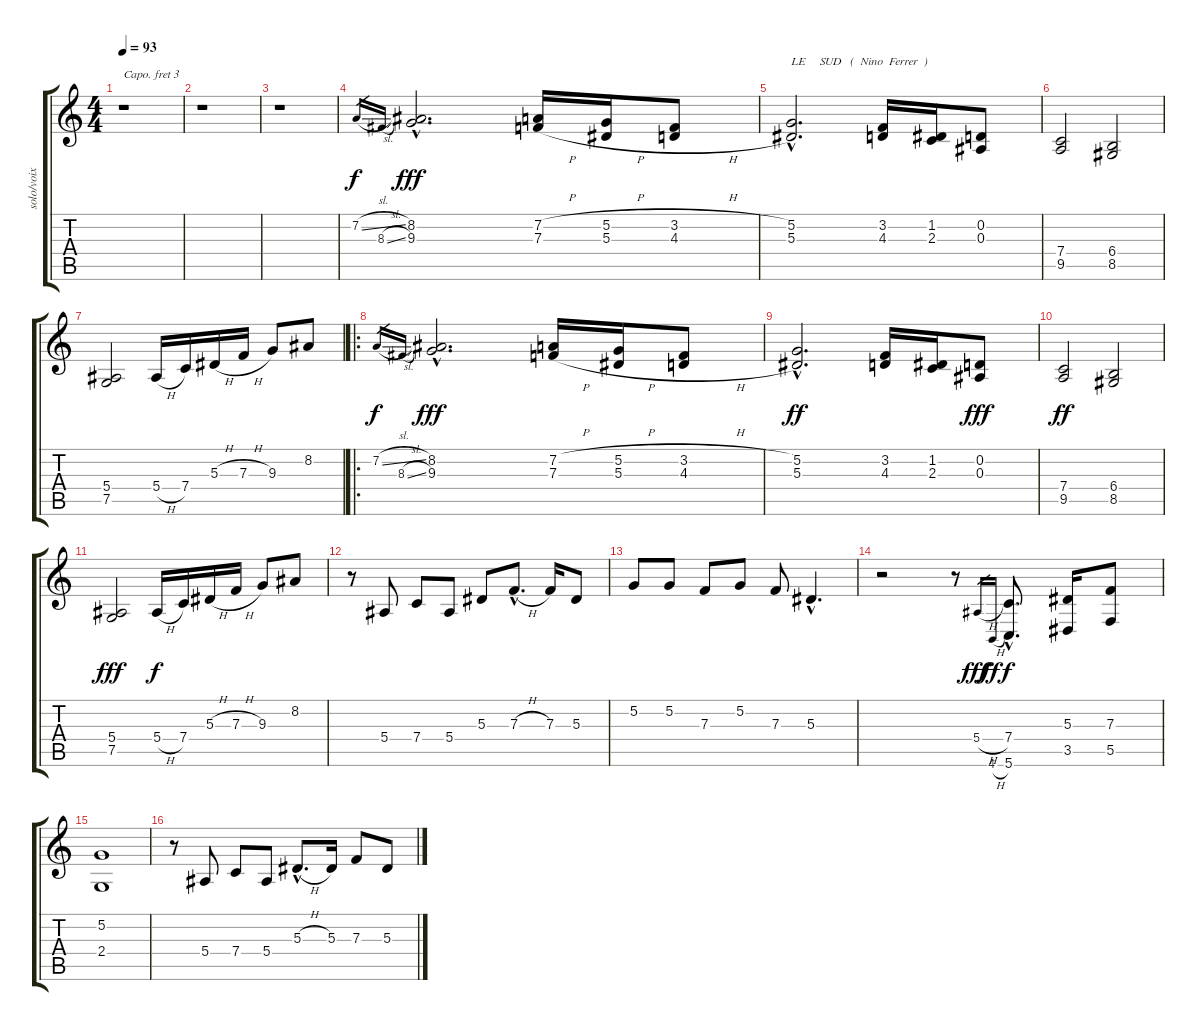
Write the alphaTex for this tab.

\track ("solo/voix" "solo/voix") {instrument acousticgrandpiano}
\staff {score tabs}
\capo 3
\tuning (E4 B3 G3 D3 A2 E2) {hide}
\ts (4 4)
\tempo 93
\clef g2
\ks c
r.1{dy f instrument acousticgrandpiano} |
r.1 |
r.1 |
7.2{sl}.16{gr} 8.3{sl}.16{gr} (8.2{hac} 9.3{hac}).2{d dy fff volume 13 instrument acousticguitarnylon} (7.2{h} 7.3{h}).16 (5.2{h} 5.3{h}).16 (3.2{h} 4.3{h}).8 |
(5.2{hac} 5.3{hac}).2{d txt "LE     SUD   (  Nino  Ferrer  )"} (3.2 4.3).16 (1.2 2.3).16 (0.2 0.3).8 |
(7.4 9.5).2 (6.4 8.5).2 |
(5.4 7.5).2 5.4{h}.16 7.4.16 5.3{h}.16 7.3{h}.16 9.3.8 8.2.8 |
\ro
7.2{sl}.16{gr dy f} 8.3{sl}.16{gr} (8.2{hac} 9.3{hac}).2{d dy fff volume 13 instrument acousticguitarnylon} (7.2{h} 7.3{h}).16 (5.2{h} 5.3{h}).16 (3.2{h} 4.3{h}).8 |
(5.2{hac} 5.3{hac}).2{d dy ff} (3.2 4.3).16 (1.2 2.3).16 (0.2 0.3).8{dy fff} |
(7.4 9.5).2{dy ff} (6.4 8.5).2 |
(5.4 7.5).2{dy fff} 5.4{h}.16{dy f} 7.4.16 5.3{h}.16 7.3{h}.16 9.3.8 8.2.8 |
r.8{volume 16 balance 11 instrument acousticgrandpiano} 5.4.8 7.4.8 5.4.8 5.3.8 7.3{h hac}.8{d} 7.3.16 5.3.8 |
5.2.8 5.2.8 7.3.8 5.2.8 7.3.8 5.3{hac}.4{d} |
r.2 r.8 5.4{h}.16{gr dy fff} 4.6{h}.16{gr dy ff} (7.4{hac} 5.6{hac}).8{d dy f} (5.3 3.5).16 (7.3 5.5).8 |
(5.2 2.4).1 |
r.8 5.4.8 7.4.8 5.4.8 5.3{h hac}.8{d} 5.3.16 7.3.8 5.3.8
